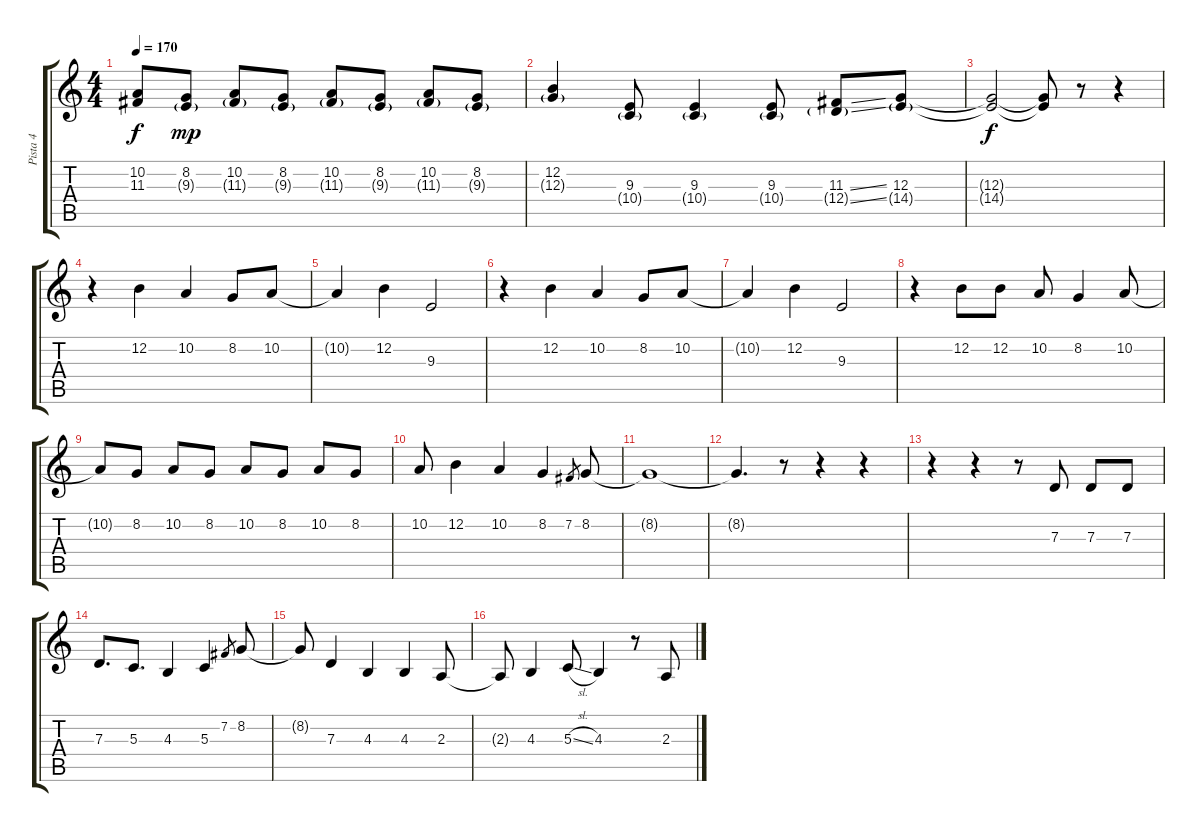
\track ("Pista 4" "Pista 4") {instrument lead2sawtooth}
\staff {score tabs}
\tuning (E4 B3 G3 D3 A2 E2) {hide}
\ts (4 4)
\tempo 170
\clef g2
\ks c
(10.2{t} 11.3{t}).8{dy f} (8.2 9.3{g}).8{dy mp} (10.2 11.3{g}).8 (8.2 9.3{g}).8 (10.2 11.3{g}).8 (8.2 9.3{g}).8 (10.2 11.3{g}).8 (8.2 9.3{g}).8 |
(12.2 12.3{g}).4 (9.3 10.4{g}).8 (9.3 10.4{g}).4 (9.3 10.4{g}).8 (11.3{ss} 12.4{ss g}).8 (12.3 14.4{g}).8 |
(12.3{t} 14.4{t}).2{dy f} (12.3{t} 14.4{t}).8 r.8 r.4 |
r.4 12.2.4 10.2.4 8.2.8 10.2.8 |
10.2{t}.4 12.2.4 9.3.2 |
r.4 12.2.4 10.2.4 8.2.8 10.2.8 |
10.2{t}.4 12.2.4 9.3.2 |
r.4 12.2.8 12.2.8 10.2.8 8.2.4 10.2.8 |
10.2{t}.8 8.2.8 10.2.8 8.2.8 10.2.8 8.2.8 10.2.8 8.2.8 |
10.2.8 12.2.4 10.2.4 8.2.4 7.2.8{gr} 8.2.8 |
8.2{t}.1 |
8.2{t}.4{d} r.8 r.4 r.4 |
r.4 r.4 r.8 7.3.8{volume 13} 7.3.8 7.3.8 |
7.3.8{d} 5.3.8{d} 4.3.4 5.3.4 7.2.8{gr} 8.2.8 |
8.2{t}.8 7.3.4 4.3.4 4.3.4 2.3.8 |
2.3{t}.8 4.3.4 5.3{sl}.8 4.3.4 r.8 2.3.8
